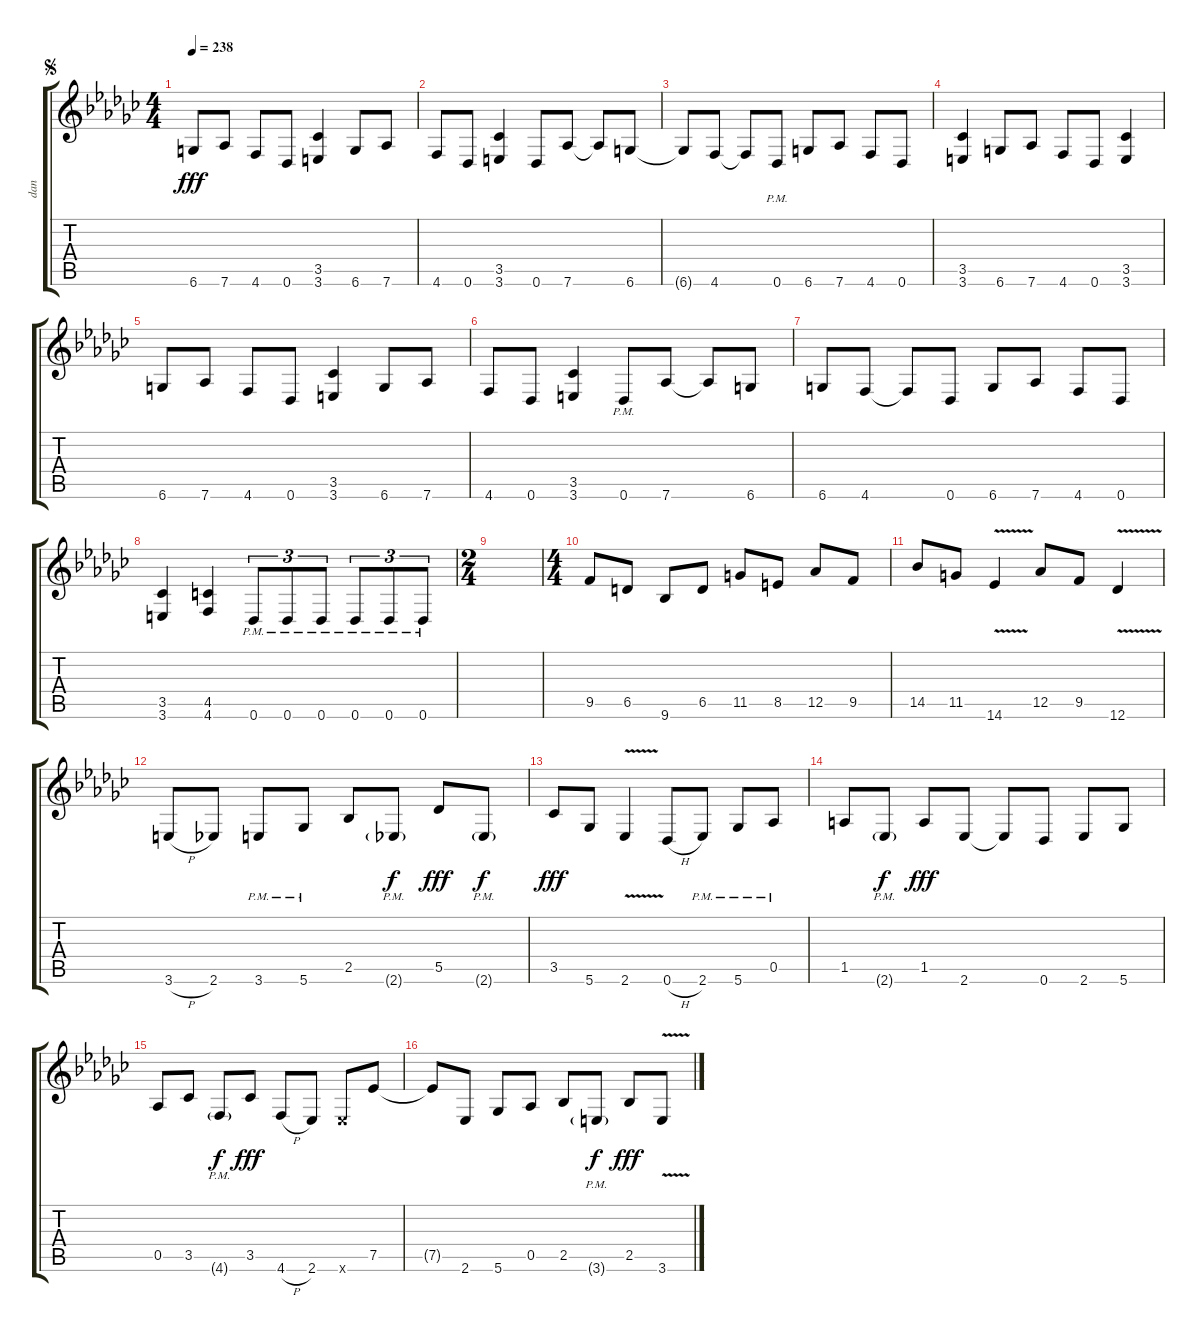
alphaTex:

\track ("dan" "dan") {instrument distortionguitar}
\staff {score tabs}
\tuning (Eb4 Bb3 Gb3 Db3 Ab2 Db2) {hide}
\ts (4 4)
\jump segno
\tempo 238
\clef g2
\ks gb
6.6.8{dy fff} 7.6.8 4.6.8 0.6.8 (3.5 3.6).4 6.6.8 7.6.8 |
4.6.8 0.6.8 (3.5 3.6).4 0.6.8 7.6.8 7.6{t}.8 6.6.8 |
6.6{t}.8 4.6.8 4.6{t}.8 0.6{pm}.8 6.6.8 7.6.8 4.6.8 0.6.8 |
(3.5 3.6).4 6.6.8 7.6.8 4.6.8 0.6.8 (3.5 3.6).4 |
6.6.8 7.6.8 4.6.8 0.6.8 (3.5 3.6).4 6.6.8 7.6.8 |
4.6.8 0.6.8 (3.5 3.6).4 0.6{pm}.8 7.6.8 7.6{t}.8 6.6.8 |
6.6.8 4.6.8 4.6{t}.8 0.6.8 6.6.8 7.6.8 4.6.8 0.6.8 |
(3.5 3.6).4 (4.5 4.6).4 0.6{pm}.8{tu (3 2)} 0.6{pm}.8{tu (3 2)} 0.6{pm}.8{tu (3 2)} 0.6{pm}.8{tu (3 2)} 0.6{pm}.8{tu (3 2)} 0.6{pm}.8{tu (3 2)} |
\ts (2 4)
|
\ts (4 4)
9.5.8 6.5.8 9.6.8 6.5.8 11.5.8 8.5.8 12.5.8 9.5.8 |
14.5.8 11.5.8 14.6{v}.4 12.5.8 9.5.8 12.6{v}.4 |
3.6{h}.8 2.6.8 3.6{pm}.8 5.6{pm}.8 2.5.8 2.6{g pm}.8{dy f} 5.5.8{dy fff} 2.6{g pm}.8{dy f} |
3.5.8{dy fff} 5.6.8 2.6{v}.4 0.6{h}.8 2.6{pm}.8 5.6{pm}.8 0.5{pm}.8 |
1.5.8 2.6{g pm}.8{dy f} 1.5.8{dy fff} 2.6.8 2.6{t}.8 0.6.8 2.6.8 5.6.8 |
0.5.8 3.5.8 4.6{g pm}.8{dy f} 3.5.8{dy fff} 4.6{h}.8 2.6.8 2.6{x}.8 7.5.8 |
7.5{t}.8 2.6.8 5.6.8 0.5.8 2.5.8 3.6{g pm}.8{dy f} 2.5.8{dy fff} 3.6{v}.8
